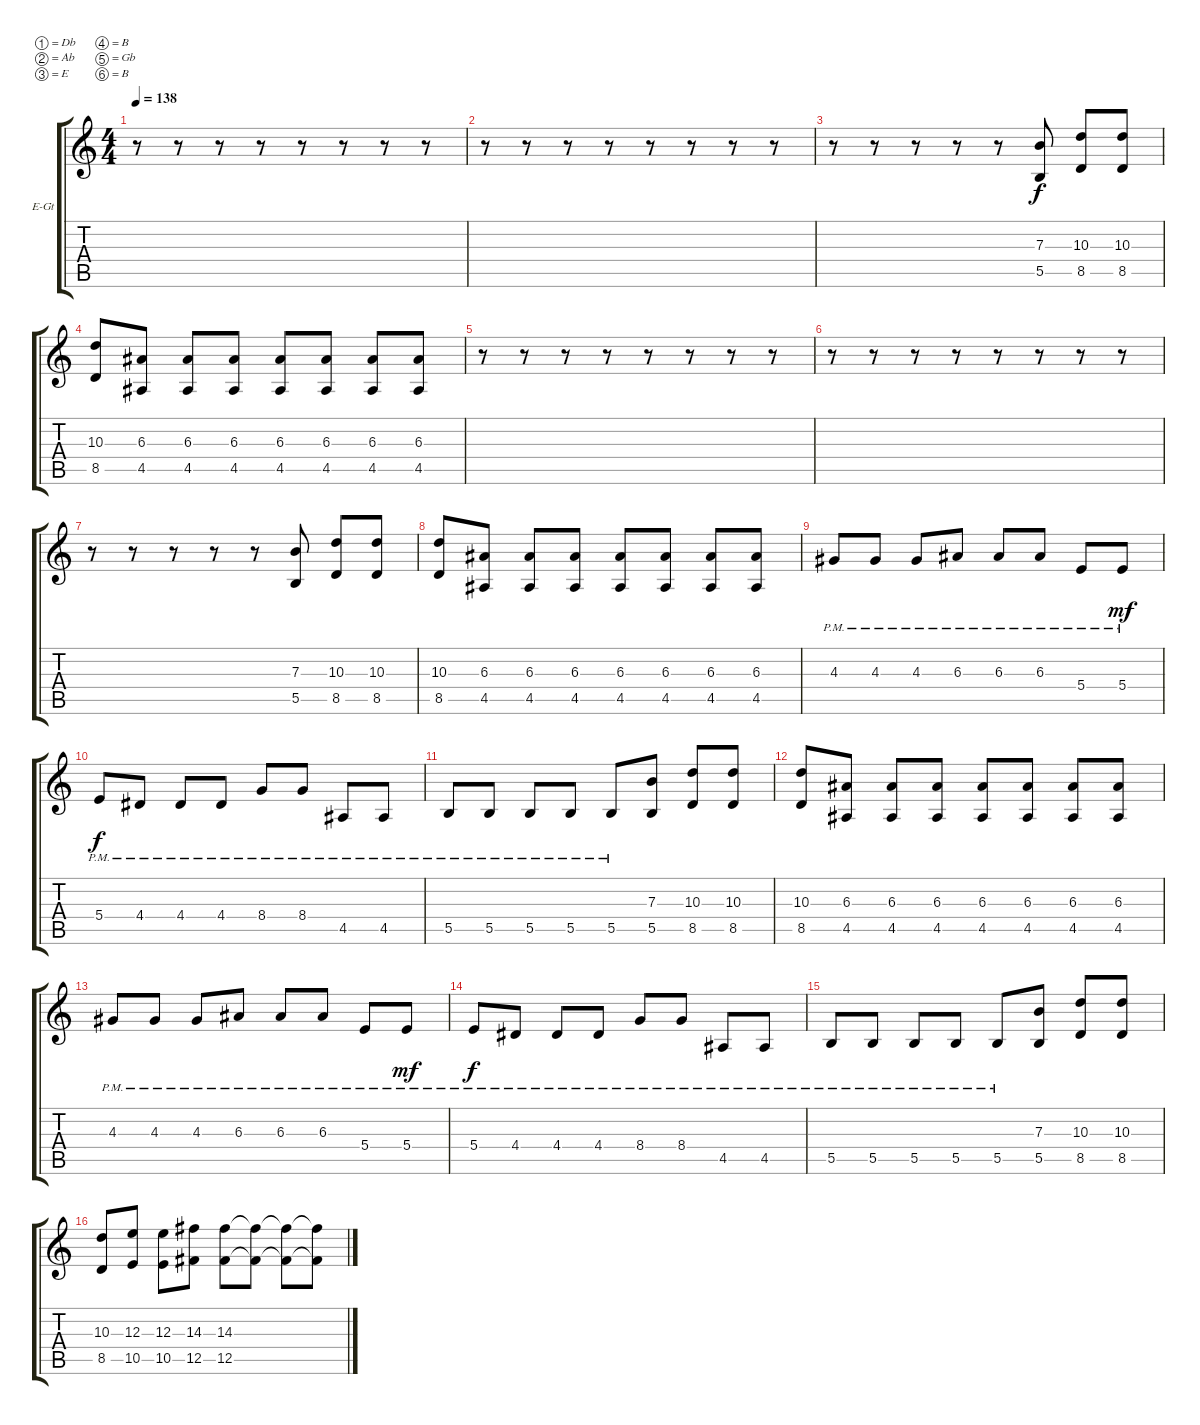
\bracketExtendMode groupsimilarinstruments
\firstSystemTrackNameOrientation horizontal
\otherSystemsTrackNameOrientation horizontal
\track ("Jim Root" "E-Gt") {instrument distortionguitar}
\staff {score tabs}
\tuning (Db4 Ab3 E3 B2 Gb2 B1)
\ts (4 4)
\tempo 138
\clef g2
\ks c
r.8{dy f} r.8 r.8 r.8 r.8 r.8 r.8 r.8 |
r.8 r.8 r.8 r.8 r.8 r.8 r.8 r.8 |
r.8 r.8 r.8 r.8 r.8 (5.5 7.3).8 (8.5 10.3).8 (8.5 10.3).8 |
(8.5 10.3).8 (4.5 6.3).8 (4.5 6.3).8 (4.5 6.3).8 (4.5 6.3).8 (4.5 6.3).8 (4.5 6.3).8 (4.5 6.3).8 |
r.8 r.8 r.8 r.8 r.8 r.8 r.8 r.8 |
r.8 r.8 r.8 r.8 r.8 r.8 r.8 r.8 |
r.8 r.8 r.8 r.8 r.8 (5.5 7.3).8 (8.5 10.3).8 (8.5 10.3).8 |
(8.5 10.3).8 (4.5 6.3).8 (4.5 6.3).8 (4.5 6.3).8 (4.5 6.3).8 (4.5 6.3).8 (4.5 6.3).8 (4.5 6.3).8 |
4.3{pm}.8 4.3{pm}.8 4.3{pm}.8 6.3{pm}.8 6.3{pm}.8 6.3{pm}.8 5.4{pm}.8 5.4{pm}.8{dy mf} |
5.4{pm}.8{dy f} 4.4{pm}.8 4.4{pm}.8 4.4{pm}.8 8.4{pm}.8 8.4{pm}.8 4.5{pm}.8 4.5{pm}.8 |
5.5{pm}.8 5.5{pm}.8 5.5{pm}.8 5.5{pm}.8 5.5{pm}.8 (5.5 7.3).8 (8.5 10.3).8 (8.5 10.3).8 |
(8.5 10.3).8 (4.5 6.3).8 (4.5 6.3).8 (4.5 6.3).8 (4.5 6.3).8 (4.5 6.3).8 (4.5 6.3).8 (4.5 6.3).8 |
4.3{pm}.8 4.3{pm}.8 4.3{pm}.8 6.3{pm}.8 6.3{pm}.8 6.3{pm}.8 5.4{pm}.8 5.4{pm}.8{dy mf} |
5.4{pm}.8{dy f} 4.4{pm}.8 4.4{pm}.8 4.4{pm}.8 8.4{pm}.8 8.4{pm}.8 4.5{pm}.8 4.5{pm}.8 |
5.5{pm}.8 5.5{pm}.8 5.5{pm}.8 5.5{pm}.8 5.5{pm}.8 (5.5 7.3).8 (8.5 10.3).8 (8.5 10.3).8 |
(8.5 10.3).8 (10.5 12.3).8 (10.5 12.3).8 (12.5 14.3).8 (12.5 14.3).8 (12.5{t} 14.3{t}).8 (12.5{t} 14.3{t}).8 (12.5{t} 14.3{t}).8
